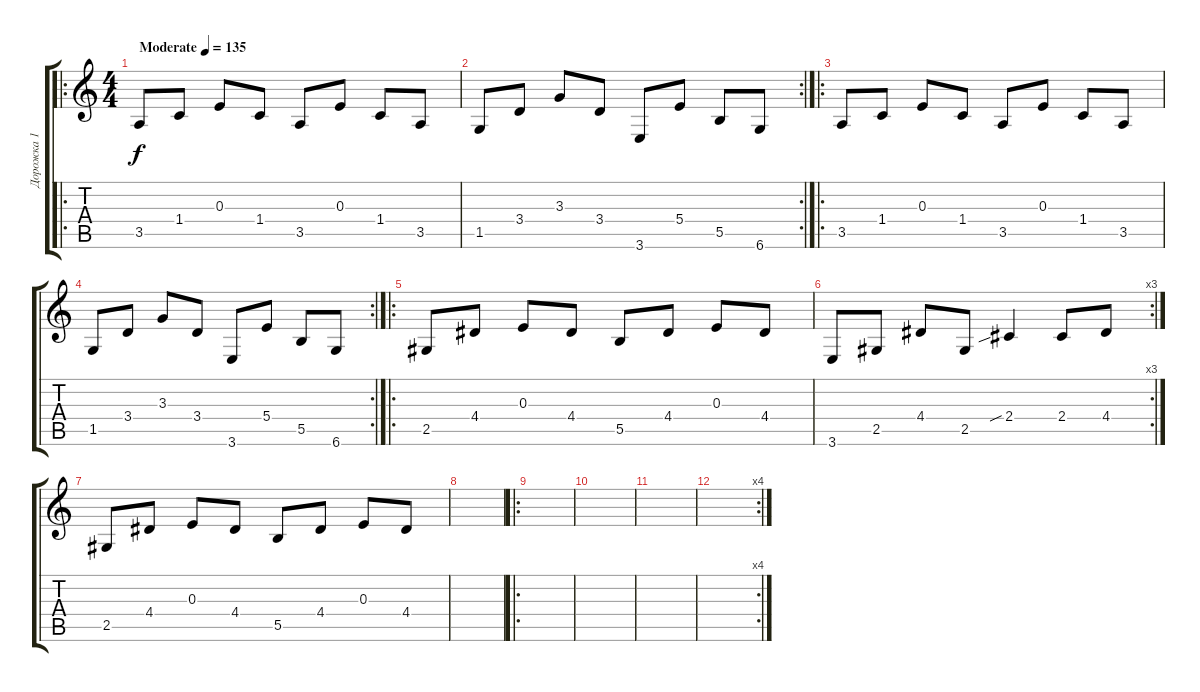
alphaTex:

\track ("Дорожка 1" "Дорожка 1") {instrument acousticguitarsteel}
\staff {score tabs}
\tuning (Db4 Ab3 E3 B2 Gb2 Db2) {hide}
\ro
\ts (4 4)
\tempo (135 "Moderate")
\clef g2
\ks c
3.5.8{dy f instrument acousticguitarsteel} 1.4.8 0.3.8 1.4.8 3.5.8 0.3.8 1.4.8 3.5.8 |
\rc 2
1.5.8 3.4.8 3.3.8 3.4.8 3.6.8 5.4.8 5.5.8 6.6.8 |
\ro
3.5.8 1.4.8 0.3.8 1.4.8 3.5.8 0.3.8 1.4.8 3.5.8 |
\rc 2
1.5.8 3.4.8 3.3.8 3.4.8 3.6.8 5.4.8 5.5.8 6.6.8 |
\ro
2.5.8 4.4.8 0.3.8 4.4.8 5.5.8 4.4.8 0.3.8 4.4.8 |
\rc 3
3.6.8 2.5.8 4.4.8 2.5.8 2.4{sib}.4 2.4.8 4.4.8 |
2.5.8 4.4.8 0.3.8 4.4.8 5.5.8 4.4.8 0.3.8 4.4.8 |
|
\ro
|
|
|
\rc 4
